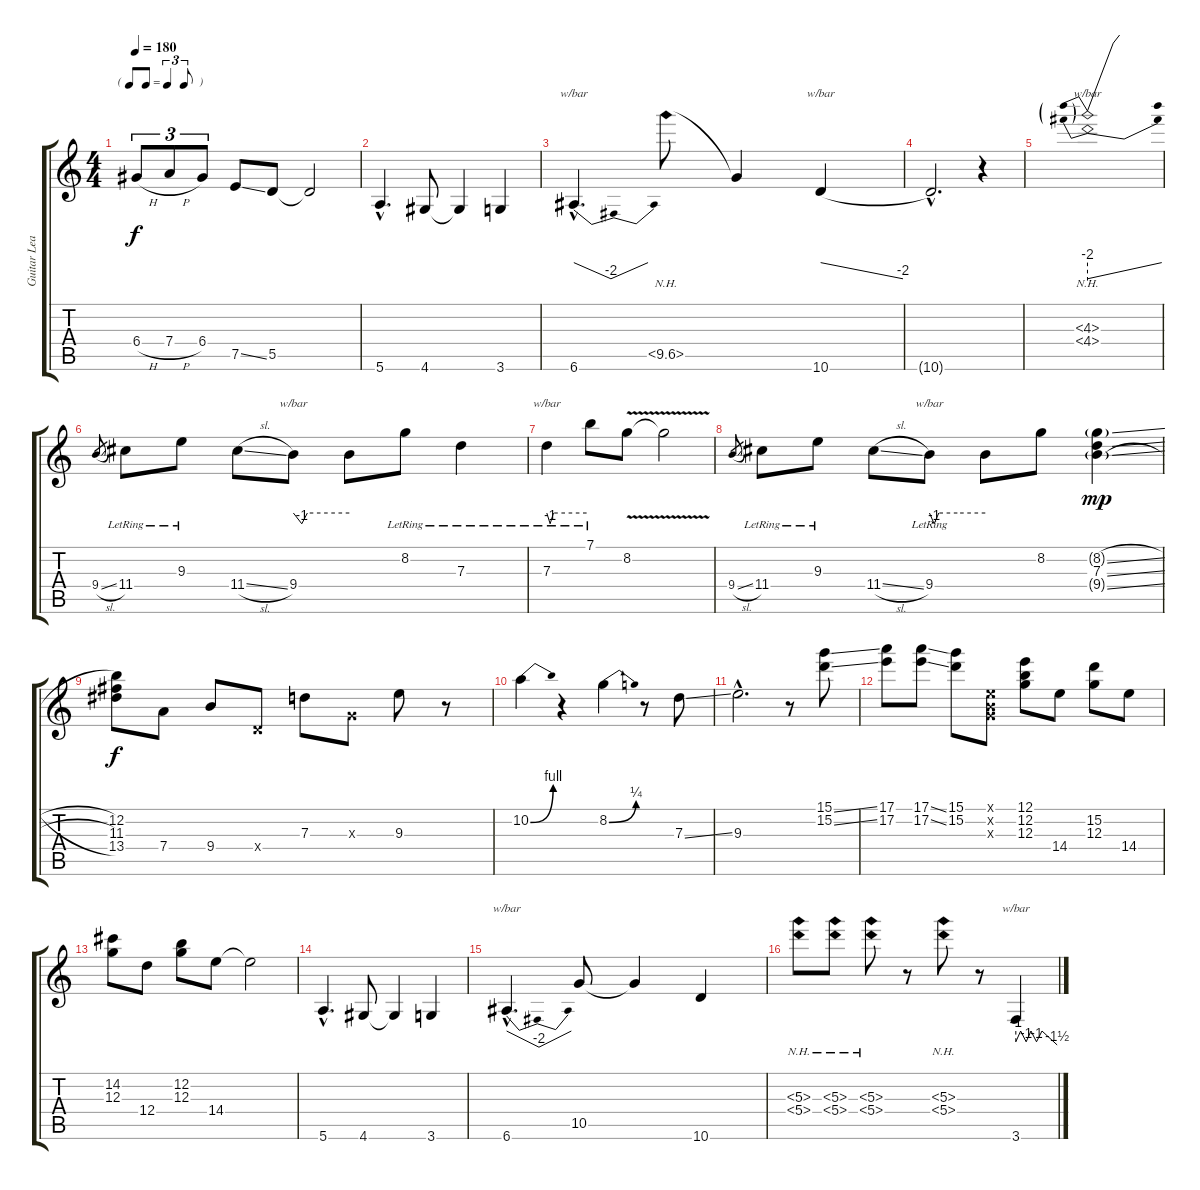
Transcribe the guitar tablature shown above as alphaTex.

\track ("Guitar Lead" "Guitar Lea") {instrument overdrivenguitar}
\staff {score tabs}
\tuning (E4 B3 G3 D3 A2 E2) {hide}
\ts (4 4)
\tf triplet8th
\tempo 180
\clef g2
\ks c
6.4{h}.8{tu (3 2) dy f} 7.4{h}.8{tu (3 2)} 6.4.8{tu (3 2)} 7.5{ss}.8 5.5.8 5.5{t}.2 |
5.6{hac}.4{d} 4.6.8 4.6{t}.4 3.6.4 |
6.6{hac}.4{d tbe (dip default 0 0 30 -8 60 0)} 10.5{nh}.8 10.5{t}.4 10.6.4{tbe (dive default 0 0 60 -8)} |
10.6{hac t}.2{d} r.4 |
(4.3{nh} 4.4{nh}).1{tbe (predivedive default 0 -8 60 0)} |
9.4{sl}.8{gr} 11.4{lr}.8 9.3{lr}.8 11.4{sl}.8 9.4.8{tbe (custom default 0 0 9 -4 15 0 60 0)} 9.4{t}.8 8.2{lr}.8 7.3{lr}.4 |
7.3{lr}.4{tbe (custom default 0 0 5 -4 10 0 60 0)} 7.1{lr}.8 8.2{v}.8 8.2{t}.2 |
9.4{sl}.8{gr} 11.4{lr}.8 9.3{lr}.8 11.4{sl}.8 9.4{lr}.8{tbe (custom default 0 0 5 -4 10 0 30 0 60 0)} 9.4{t}.8 8.2.8 (8.2{sl g} 7.3{sl} 9.4{sl g}).4{dy mp} |
(12.2 11.3 13.4).8{dy f} 7.4.8 9.4.8 0.4{x}.8 7.3.8 0.3{x}.8 9.3.8 r.8 |
10.2{be (bend 0 0 60 4)}.4 r.4 8.2{be (bend 0 0 60 1)}.4 r.8 7.3{ss}.8 |
9.3{hac}.2{d} r.8 (15.1{ss} 15.2{ss}).8 |
(17.1 17.2).8 (17.1{ss} 17.2{ss}).8 (15.1 15.2).8 (0.1{x} 0.2{x} 0.3{x}).8 (12.1 12.2 12.3).8 14.4.8 (15.2 12.3).8 14.4.8 |
(14.2 12.3).8 12.4.8 (12.2 12.3).8 14.4.8 14.4{t}.2 |
5.6{hac}.4{d} 4.6.8 4.6{t}.4 3.6.4 |
6.6{hac}.4{d tbe (dip default 0 0 30 -8 60 0)} 10.5.8 10.5{t}.4 10.6.4 |
(5.3{nh} 5.4{nh}).8 (5.3{nh} 5.4{nh}).8 (5.3{nh} 5.4{nh}).8 r.8 (5.3{nh} 5.4{nh}).8 r.8 3.6.4{tbe (custom default 0 -4 7 0 15 -4 22 0 30 -4 38 0 60 -6)}
